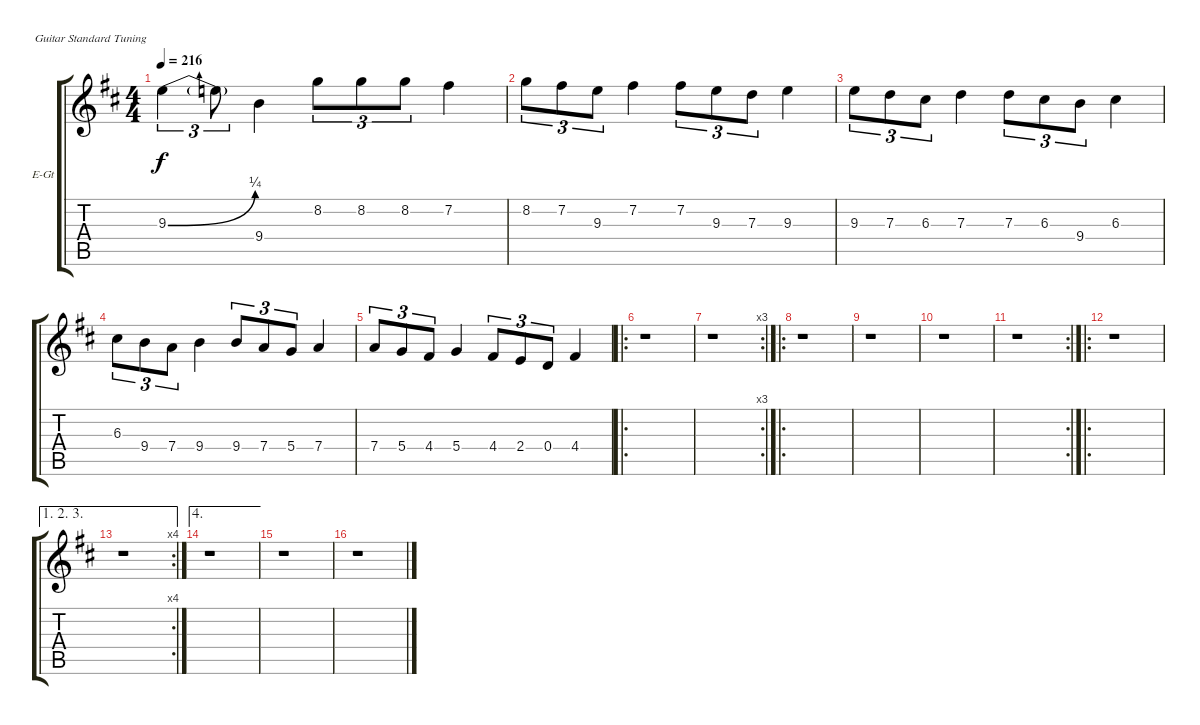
\bracketExtendMode groupsimilarinstruments
\firstSystemTrackNameOrientation horizontal
\otherSystemsTrackNameOrientation horizontal
\track ("Gtr 6" "E-Gt") {instrument overdrivenguitar}
\staff {score tabs}
\tuning (E4 B3 G3 D3 A2 E2)
\ts (4 4)
\tempo 216
\clef g2
\scale
1.06305
\ks d
9.3{be (bend 0 0 60 1)}.4{tu (3 2) dy f} 9.3{t}.8{tu (3 2)} 9.4.4 8.2.8{tu (3 2)} 8.2.8{tu (3 2)} 8.2.8{tu (3 2)} 7.2.4 |
\scale
0.936948 8.2.8{tu (3 2)} 7.2.8{tu (3 2)} 9.3.8{tu (3 2)} 7.2.4 7.2.8{tu (3 2)} 9.3.8{tu (3 2)} 7.3.8{tu (3 2)} 9.3.4 |
\scale
1.06305 9.3.8{tu (3 2)} 7.3.8{tu (3 2)} 6.3.8{tu (3 2)} 7.3.4 7.3.8{tu (3 2)} 6.3.8{tu (3 2)} 9.4.8{tu (3 2)} 6.3.4 |
\scale
0.936948 6.3.8{tu (3 2)} 9.4.8{tu (3 2)} 7.4.8{tu (3 2)} 9.4.4 9.4.8{tu (3 2)} 7.4.8{tu (3 2)} 5.4.8{tu (3 2)} 7.4.4 |
\scale
1.06305 7.4.8{tu (3 2)} 5.4.8{tu (3 2)} 4.4.8{tu (3 2)} 5.4.4 4.4.8{tu (3 2)} 2.4.8{tu (3 2)} 0.4.8{tu (3 2)} 4.4.4 |
\ro
\scale
0.936948 r.1 |
\rc 3
\scale
1.06305 r.1 |
\ro
\scale
0.936948 r.1 |
\scale
1.06305 r.1 |
\scale
0.936948 r.1 |
\rc 2
\scale
1.06305 r.1 |
\ro
\scale
0.936948 r.1 |
\ae (1 2 3)
\rc 4
\scale
1.06305 r.1 |
\ae 4
\scale
0.936948 r.1 |
\scale
1.06305 r.1 |
\scale
0.936948 r.1
